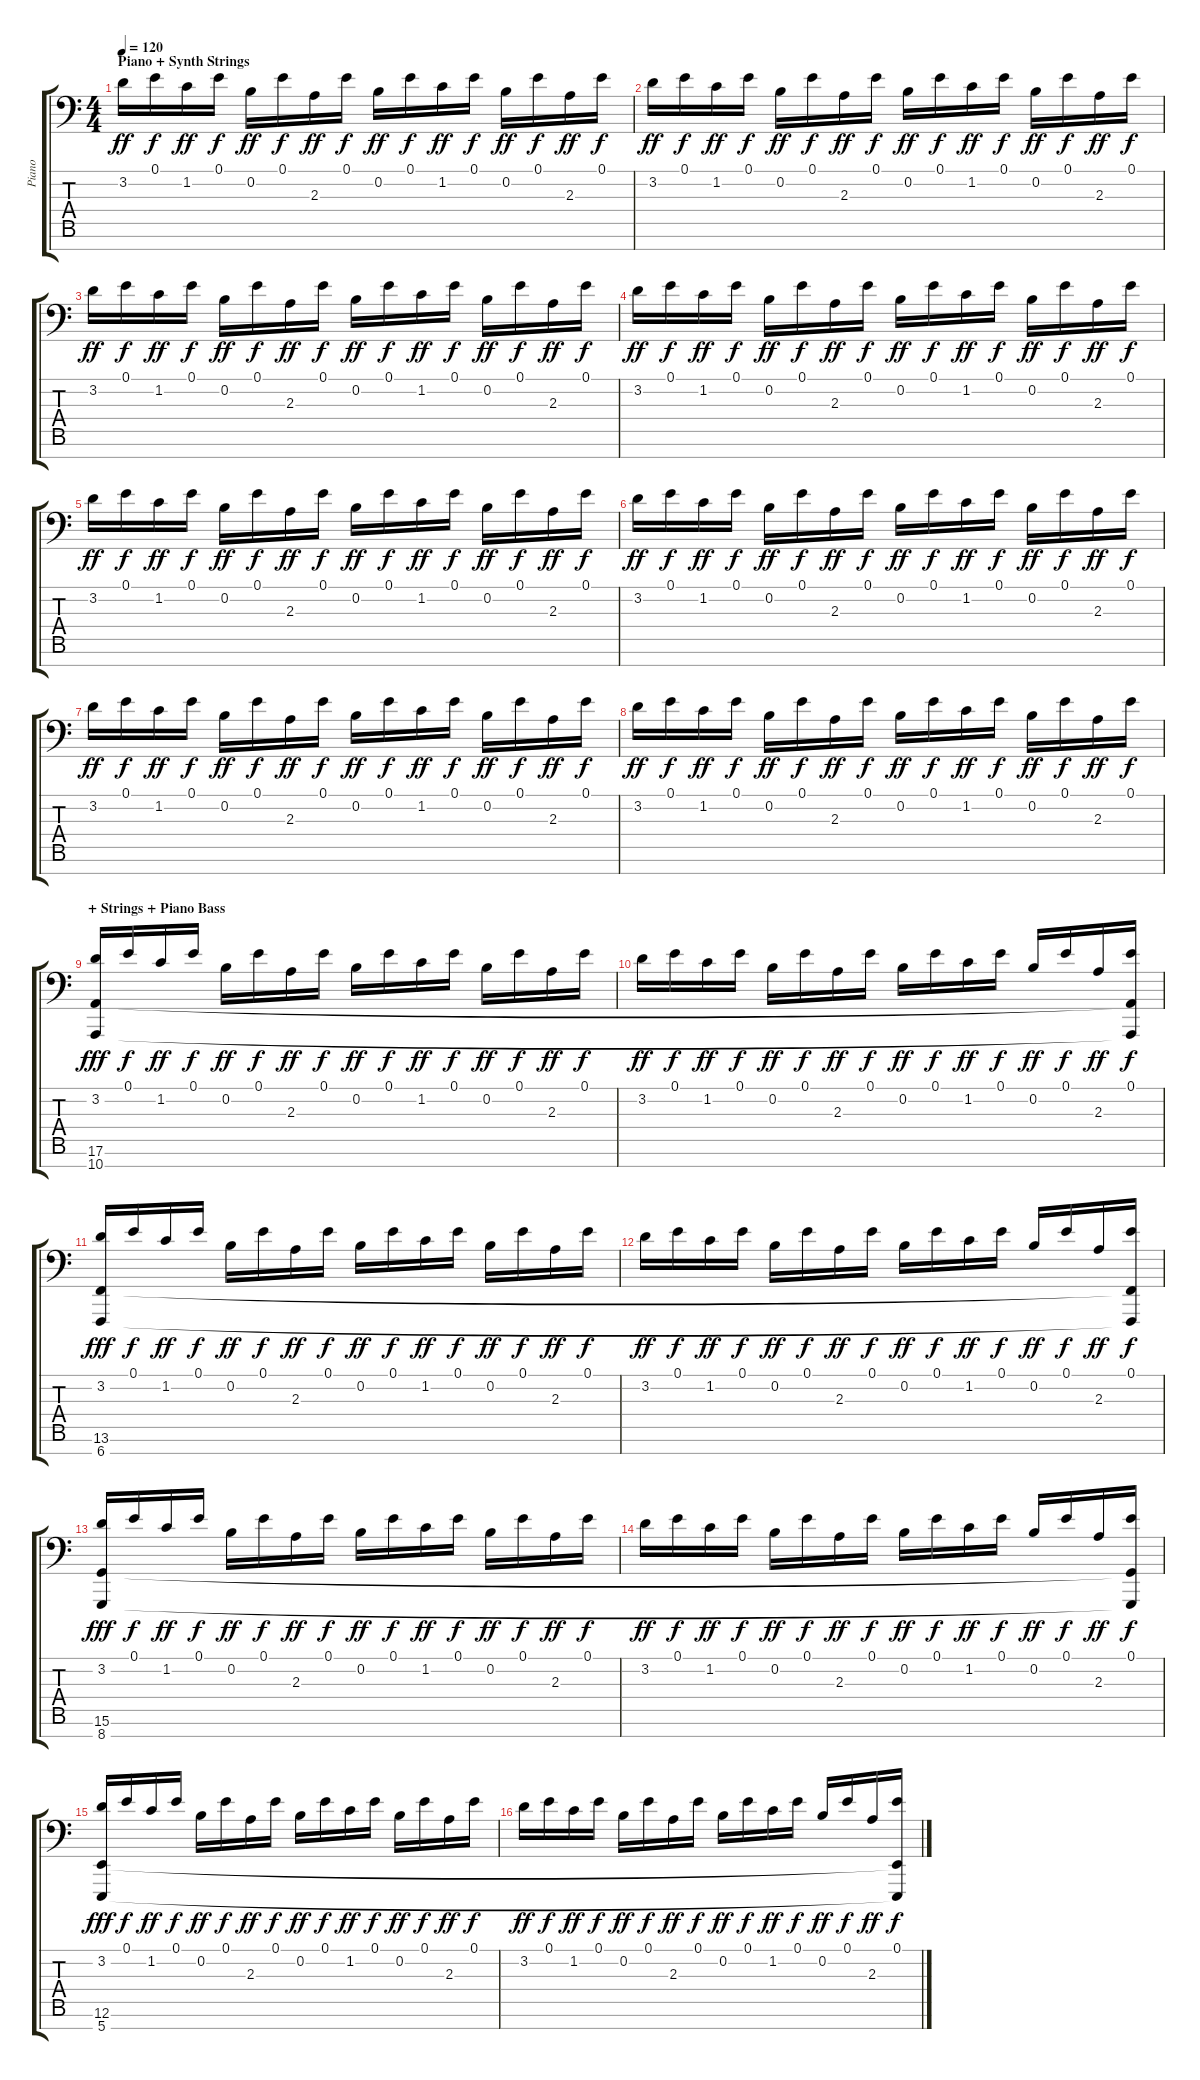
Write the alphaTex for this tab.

\track ("Piano" "Piano") {instrument acousticgrandpiano}
\staff {score tabs}
\tuning (E4 B3 G3 D3 A2 E1 B0) {hide}
\ts (4 4)
\section ("" "Piano + Synth Strings")
\tempo 120
\clef f4
\ks c
3.2.16{dy ff} 0.1.16{dy f} 1.2.16{dy ff} 0.1.16{dy f} 0.2.16{dy ff} 0.1.16{dy f} 2.3.16{dy ff} 0.1.16{dy f} 0.2.16{dy ff} 0.1.16{dy f} 1.2.16{dy ff} 0.1.16{dy f} 0.2.16{dy ff} 0.1.16{dy f} 2.3.16{dy ff} 0.1.16{dy f} |
3.2.16{dy ff} 0.1.16{dy f} 1.2.16{dy ff} 0.1.16{dy f} 0.2.16{dy ff} 0.1.16{dy f} 2.3.16{dy ff} 0.1.16{dy f} 0.2.16{dy ff} 0.1.16{dy f} 1.2.16{dy ff} 0.1.16{dy f} 0.2.16{dy ff} 0.1.16{dy f} 2.3.16{dy ff} 0.1.16{dy f} |
3.2.16{dy ff} 0.1.16{dy f} 1.2.16{dy ff} 0.1.16{dy f} 0.2.16{dy ff} 0.1.16{dy f} 2.3.16{dy ff} 0.1.16{dy f} 0.2.16{dy ff} 0.1.16{dy f} 1.2.16{dy ff} 0.1.16{dy f} 0.2.16{dy ff} 0.1.16{dy f} 2.3.16{dy ff} 0.1.16{dy f} |
3.2.16{dy ff} 0.1.16{dy f} 1.2.16{dy ff} 0.1.16{dy f} 0.2.16{dy ff} 0.1.16{dy f} 2.3.16{dy ff} 0.1.16{dy f} 0.2.16{dy ff} 0.1.16{dy f} 1.2.16{dy ff} 0.1.16{dy f} 0.2.16{dy ff} 0.1.16{dy f} 2.3.16{dy ff} 0.1.16{dy f} |
3.2.16{dy ff} 0.1.16{dy f} 1.2.16{dy ff} 0.1.16{dy f} 0.2.16{dy ff} 0.1.16{dy f} 2.3.16{dy ff} 0.1.16{dy f} 0.2.16{dy ff} 0.1.16{dy f} 1.2.16{dy ff} 0.1.16{dy f} 0.2.16{dy ff} 0.1.16{dy f} 2.3.16{dy ff} 0.1.16{dy f} |
3.2.16{dy ff} 0.1.16{dy f} 1.2.16{dy ff} 0.1.16{dy f} 0.2.16{dy ff} 0.1.16{dy f} 2.3.16{dy ff} 0.1.16{dy f} 0.2.16{dy ff} 0.1.16{dy f} 1.2.16{dy ff} 0.1.16{dy f} 0.2.16{dy ff} 0.1.16{dy f} 2.3.16{dy ff} 0.1.16{dy f} |
3.2.16{dy ff} 0.1.16{dy f} 1.2.16{dy ff} 0.1.16{dy f} 0.2.16{dy ff} 0.1.16{dy f} 2.3.16{dy ff} 0.1.16{dy f} 0.2.16{dy ff} 0.1.16{dy f} 1.2.16{dy ff} 0.1.16{dy f} 0.2.16{dy ff} 0.1.16{dy f} 2.3.16{dy ff} 0.1.16{dy f} |
3.2.16{dy ff} 0.1.16{dy f} 1.2.16{dy ff} 0.1.16{dy f} 0.2.16{dy ff} 0.1.16{dy f} 2.3.16{dy ff} 0.1.16{dy f} 0.2.16{dy ff} 0.1.16{dy f} 1.2.16{dy ff} 0.1.16{dy f} 0.2.16{dy ff} 0.1.16{dy f} 2.3.16{dy ff} 0.1.16{dy f} |
\section ("" "+ Strings + Piano Bass")
(3.2 17.6 10.7).16{dy fff} 0.1.16{dy f} 1.2.16{dy ff} 0.1.16{dy f} 0.2.16{dy ff} 0.1.16{dy f} 2.3.16{dy ff} 0.1.16{dy f} 0.2.16{dy ff} 0.1.16{dy f} 1.2.16{dy ff} 0.1.16{dy f} 0.2.16{dy ff} 0.1.16{dy f} 2.3.16{dy ff} 0.1.16{dy f} |
3.2.16{dy ff} 0.1.16{dy f} 1.2.16{dy ff} 0.1.16{dy f} 0.2.16{dy ff} 0.1.16{dy f} 2.3.16{dy ff} 0.1.16{dy f} 0.2.16{dy ff} 0.1.16{dy f} 1.2.16{dy ff} 0.1.16{dy f} 0.2.16{dy ff} 0.1.16{dy f} 2.3.16{dy ff} (0.1 17.6{t} 10.7{t}).16{dy f} |
(3.2 13.6 6.7).16{dy fff} 0.1.16{dy f} 1.2.16{dy ff} 0.1.16{dy f} 0.2.16{dy ff} 0.1.16{dy f} 2.3.16{dy ff} 0.1.16{dy f} 0.2.16{dy ff} 0.1.16{dy f} 1.2.16{dy ff} 0.1.16{dy f} 0.2.16{dy ff} 0.1.16{dy f} 2.3.16{dy ff} 0.1.16{dy f} |
3.2.16{dy ff} 0.1.16{dy f} 1.2.16{dy ff} 0.1.16{dy f} 0.2.16{dy ff} 0.1.16{dy f} 2.3.16{dy ff} 0.1.16{dy f} 0.2.16{dy ff} 0.1.16{dy f} 1.2.16{dy ff} 0.1.16{dy f} 0.2.16{dy ff} 0.1.16{dy f} 2.3.16{dy ff} (0.1 13.6{t} 6.7{t}).16{dy f} |
(3.2 15.6 8.7).16{dy fff} 0.1.16{dy f} 1.2.16{dy ff} 0.1.16{dy f} 0.2.16{dy ff} 0.1.16{dy f} 2.3.16{dy ff} 0.1.16{dy f} 0.2.16{dy ff} 0.1.16{dy f} 1.2.16{dy ff} 0.1.16{dy f} 0.2.16{dy ff} 0.1.16{dy f} 2.3.16{dy ff} 0.1.16{dy f} |
3.2.16{dy ff} 0.1.16{dy f} 1.2.16{dy ff} 0.1.16{dy f} 0.2.16{dy ff} 0.1.16{dy f} 2.3.16{dy ff} 0.1.16{dy f} 0.2.16{dy ff} 0.1.16{dy f} 1.2.16{dy ff} 0.1.16{dy f} 0.2.16{dy ff} 0.1.16{dy f} 2.3.16{dy ff} (0.1 15.6{t} 8.7{t}).16{dy f} |
(3.2 12.6 5.7).16{dy fff} 0.1.16{dy f} 1.2.16{dy ff} 0.1.16{dy f} 0.2.16{dy ff} 0.1.16{dy f} 2.3.16{dy ff} 0.1.16{dy f} 0.2.16{dy ff} 0.1.16{dy f} 1.2.16{dy ff} 0.1.16{dy f} 0.2.16{dy ff} 0.1.16{dy f} 2.3.16{dy ff} 0.1.16{dy f} |
3.2.16{dy ff} 0.1.16{dy f} 1.2.16{dy ff} 0.1.16{dy f} 0.2.16{dy ff} 0.1.16{dy f} 2.3.16{dy ff} 0.1.16{dy f} 0.2.16{dy ff} 0.1.16{dy f} 1.2.16{dy ff} 0.1.16{dy f} 0.2.16{dy ff} 0.1.16{dy f} 2.3.16{dy ff} (0.1 12.6{t} 5.7{t}).16{dy f}
